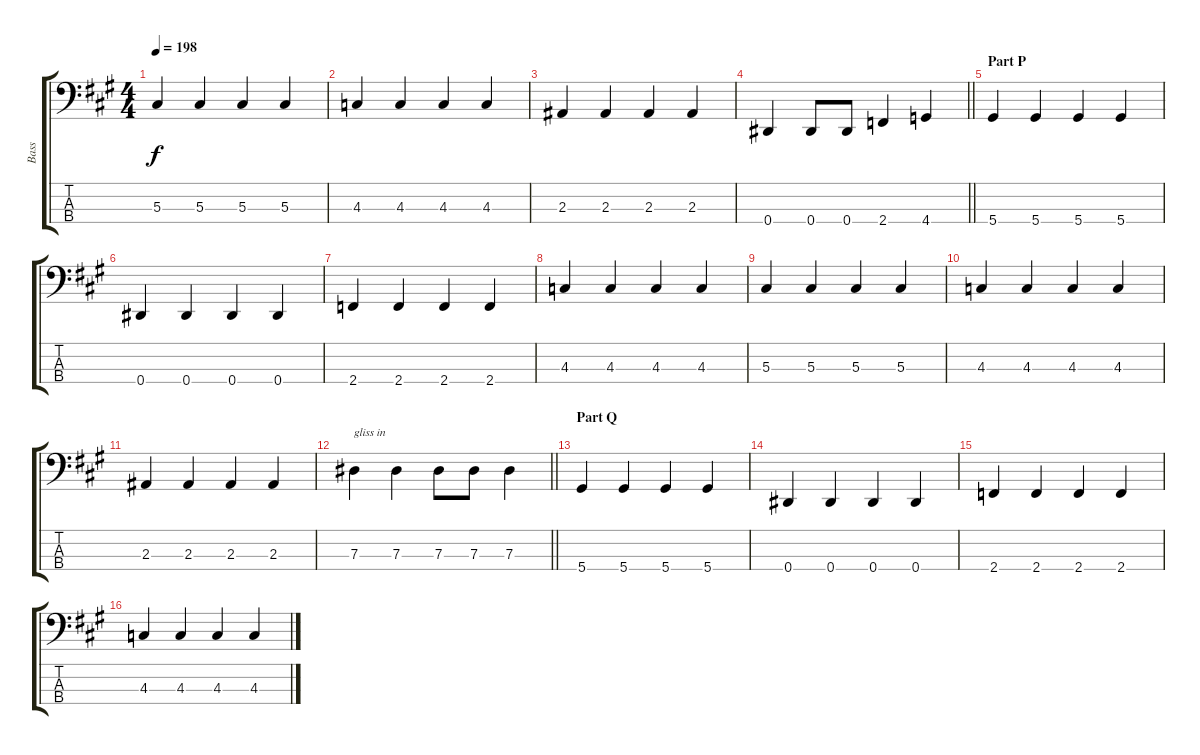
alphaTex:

\track ("Bass" "Bass") {instrument electricbasspick}
\staff {score tabs}
\tuning (Gb2 Db2 Ab1 Eb1) {hide}
\ts (4 4)
\tempo 198
\clef f4
\ks a
5.3.4{dy f} 5.3.4 5.3.4 5.3.4 |
4.3.4 4.3.4 4.3.4 4.3.4 |
2.3.4 2.3.4 2.3.4 2.3.4 |
\barLineRight lightlight
0.4.4 0.4.8 0.4.8 2.4.4 4.4.4 |
\section ("" "Part P")
5.4.4 5.4.4 5.4.4 5.4.4 |
0.4.4 0.4.4 0.4.4 0.4.4 |
2.4.4 2.4.4 2.4.4 2.4.4 |
4.3.4 4.3.4 4.3.4 4.3.4 |
5.3.4 5.3.4 5.3.4 5.3.4 |
4.3.4 4.3.4 4.3.4 4.3.4 |
2.3.4 2.3.4 2.3.4 2.3.4 |
\barLineRight lightlight
7.3.4{txt "gliss in"} 7.3.4 7.3.8 7.3.8 7.3.4 |
\section ("" "Part Q")
5.4.4 5.4.4 5.4.4 5.4.4 |
0.4.4 0.4.4 0.4.4 0.4.4 |
2.4.4 2.4.4 2.4.4 2.4.4 |
4.3.4 4.3.4 4.3.4 4.3.4
